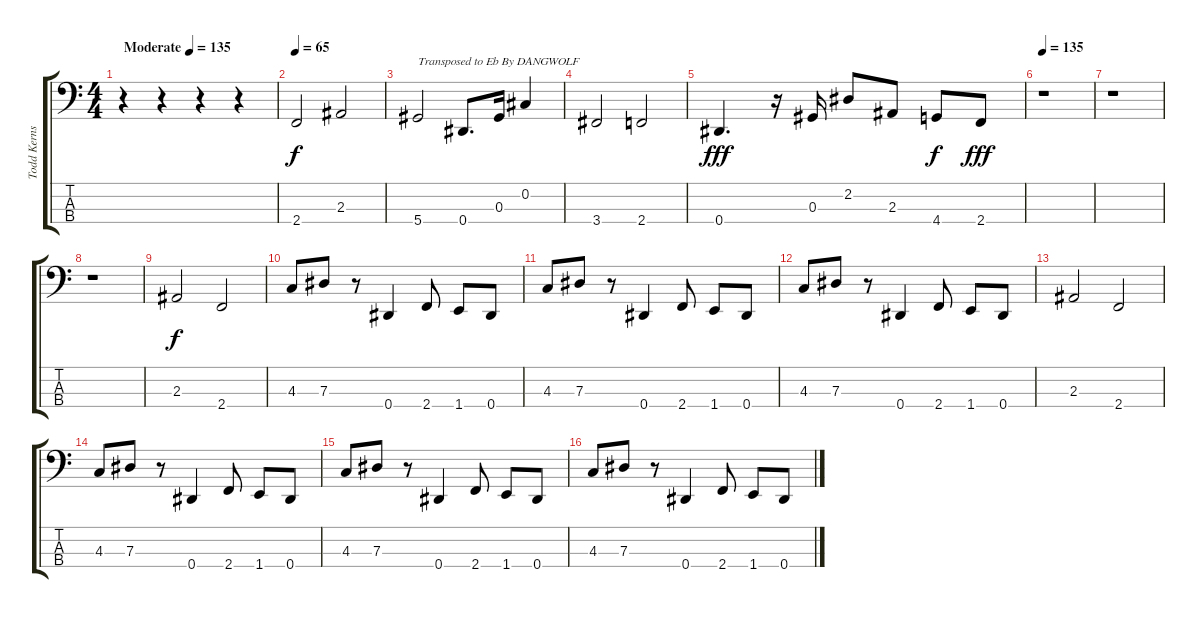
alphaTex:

\track ("Todd Kerns" "Todd Kerns") {instrument electricbassfinger}
\staff {score tabs}
\tuning (Gb2 Db2 Ab1 Eb1) {hide}
\ts (4 4)
\tempo (135 "Moderate")
\clef f4
\ks c
r.4{dy f instrument electricbassfinger} r.4 r.4 r.4 |
\tempo 65
2.4.2 2.3.2 |
5.4.2{txt "Transposed to Eb By DANGWOLF"} 0.4.8{d} 0.3.16 0.2.4 |
3.4.2 2.4.2 |
0.4.4{d dy fff} r.16 0.3.16 2.2.8 2.3.8 4.4.8{dy f} 2.4.8{dy fff} |
\tempo 135
r.1 |
r.1 |
r.1 |
2.3.2{dy f} 2.4.2 |
4.3.8 7.3.8 r.8 0.4.4 2.4.8 1.4.8 0.4.8 |
4.3.8 7.3.8 r.8 0.4.4 2.4.8 1.4.8 0.4.8 |
4.3.8 7.3.8 r.8 0.4.4 2.4.8 1.4.8 0.4.8 |
2.3.2 2.4.2 |
4.3.8 7.3.8 r.8 0.4.4 2.4.8 1.4.8 0.4.8 |
4.3.8 7.3.8 r.8 0.4.4 2.4.8 1.4.8 0.4.8 |
4.3.8 7.3.8 r.8 0.4.4 2.4.8 1.4.8 0.4.8
